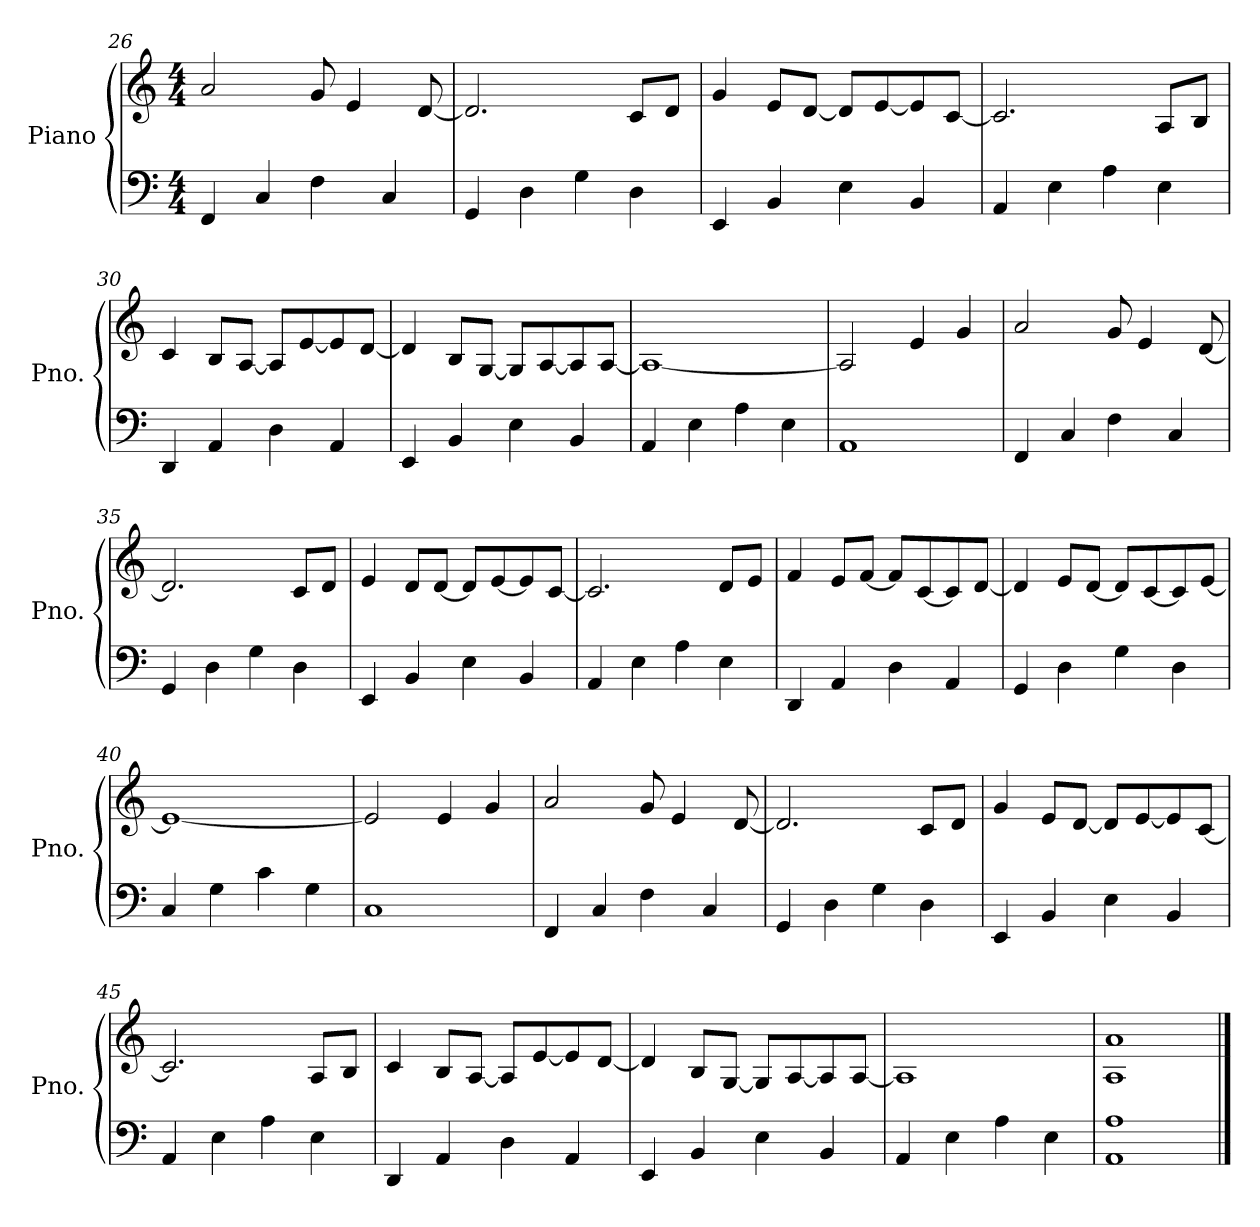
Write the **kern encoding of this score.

**kern	**kern
*part1	*part1
*staff2	*staff1
*I"Piano	*
*I'Pno.	*
*clefF4	*clefG2
*k[]	*k[]
*M4/4	*M4/4
=26	=26
4FF/	2a/
4C/	.
4F\	8g/
.	4e/
4C/	.
.	[8d/
=27	=27
4GG/	2.d/]
4D\	.
4G\	.
4D\	8c/L
.	8d/J
!!LO:LB:g=z
=28	=28
4EE/	4g/
4BB/	8e/L
.	[8d/J
4E\	8d/L]
.	[8e/
4BB/	8e/]
.	[8c/J
=29	=29
4AA/	2.c/]
4E\	.
4A\	.
4E\	8A/L
.	8B/J
=30	=30
4DD/	4c/
4AA/	8B/L
.	[8A/J
4D\	8A/L]
.	[8e/
4AA/	8e/]
.	[8d/J
=31	=31
4EE/	4d/]
4BB/	8B/L
.	[8G/J
4E\	8G/L]
.	[8A/
4BB/	8A/]
.	[8A/J
=32	=32
4AA/	1A_
4E\	.
4A\	.
4E\	.
=33	=33
1AA	2A/]
.	4e/
.	4g/
!!LO:LB:g=z
=34	=34
4FF/	2a/
4C/	.
4F\	8g/
.	4e/
4C/	.
.	[8d/
=35	=35
4GG/	2.d/]
4D\	.
4G\	.
4D\	8c/L
.	8d/J
=36	=36
4EE/	4e/
4BB/	8d/L
.	[8d/J
4E\	8d/L]
.	[8e/
4BB/	8e/]
.	[8c/J
=37	=37
4AA/	2.c/]
4E\	.
4A\	.
4E\	8d/L
.	8e/J
=38	=38
4DD/	4f/
4AA/	8e/L
.	[8f/J
4D\	8f/L]
.	[8c/
4AA/	8c/]
.	[8d/J
=39	=39
4GG/	4d/]
4D\	8e/L
.	[8d/J
4G\	8d/L]
.	[8c/
4D\	8c/]
.	[8e/J
!!LO:LB:g=z
=40	=40
4C/	1e_
4G\	.
4c\	.
4G\	.
=41	=41
1C	2e/]
.	4e/
.	4g/
=42	=42
4FF/	2a/
4C/	.
4F\	8g/
.	4e/
4C/	.
.	[8d/
=43	=43
4GG/	2.d/]
4D\	.
4G\	.
4D\	8c/L
.	8d/J
=44	=44
4EE/	4g/
4BB/	8e/L
.	[8d/J
4E\	8d/L]
.	[8e/
4BB/	8e/]
.	[8c/J
=45	=45
4AA/	2.c/]
4E\	.
4A\	.
4E\	8A/L
.	8B/J
!!LO:LB:g=z
=46	=46
4DD/	4c/
4AA/	8B/L
.	[8A/J
4D\	8A/L]
.	[8e/
4AA/	8e/]
.	[8d/J
=47	=47
4EE/	4d/]
4BB/	8B/L
.	[8G/J
4E\	8G/L]
.	[8A/
4BB/	8A/]
.	[8A/J
=48	=48
4AA/	1A]
4E\	.
4A\	.
4E\	.
=49	=49
1AA 1A	1A 1a
==	==
*-	*-
